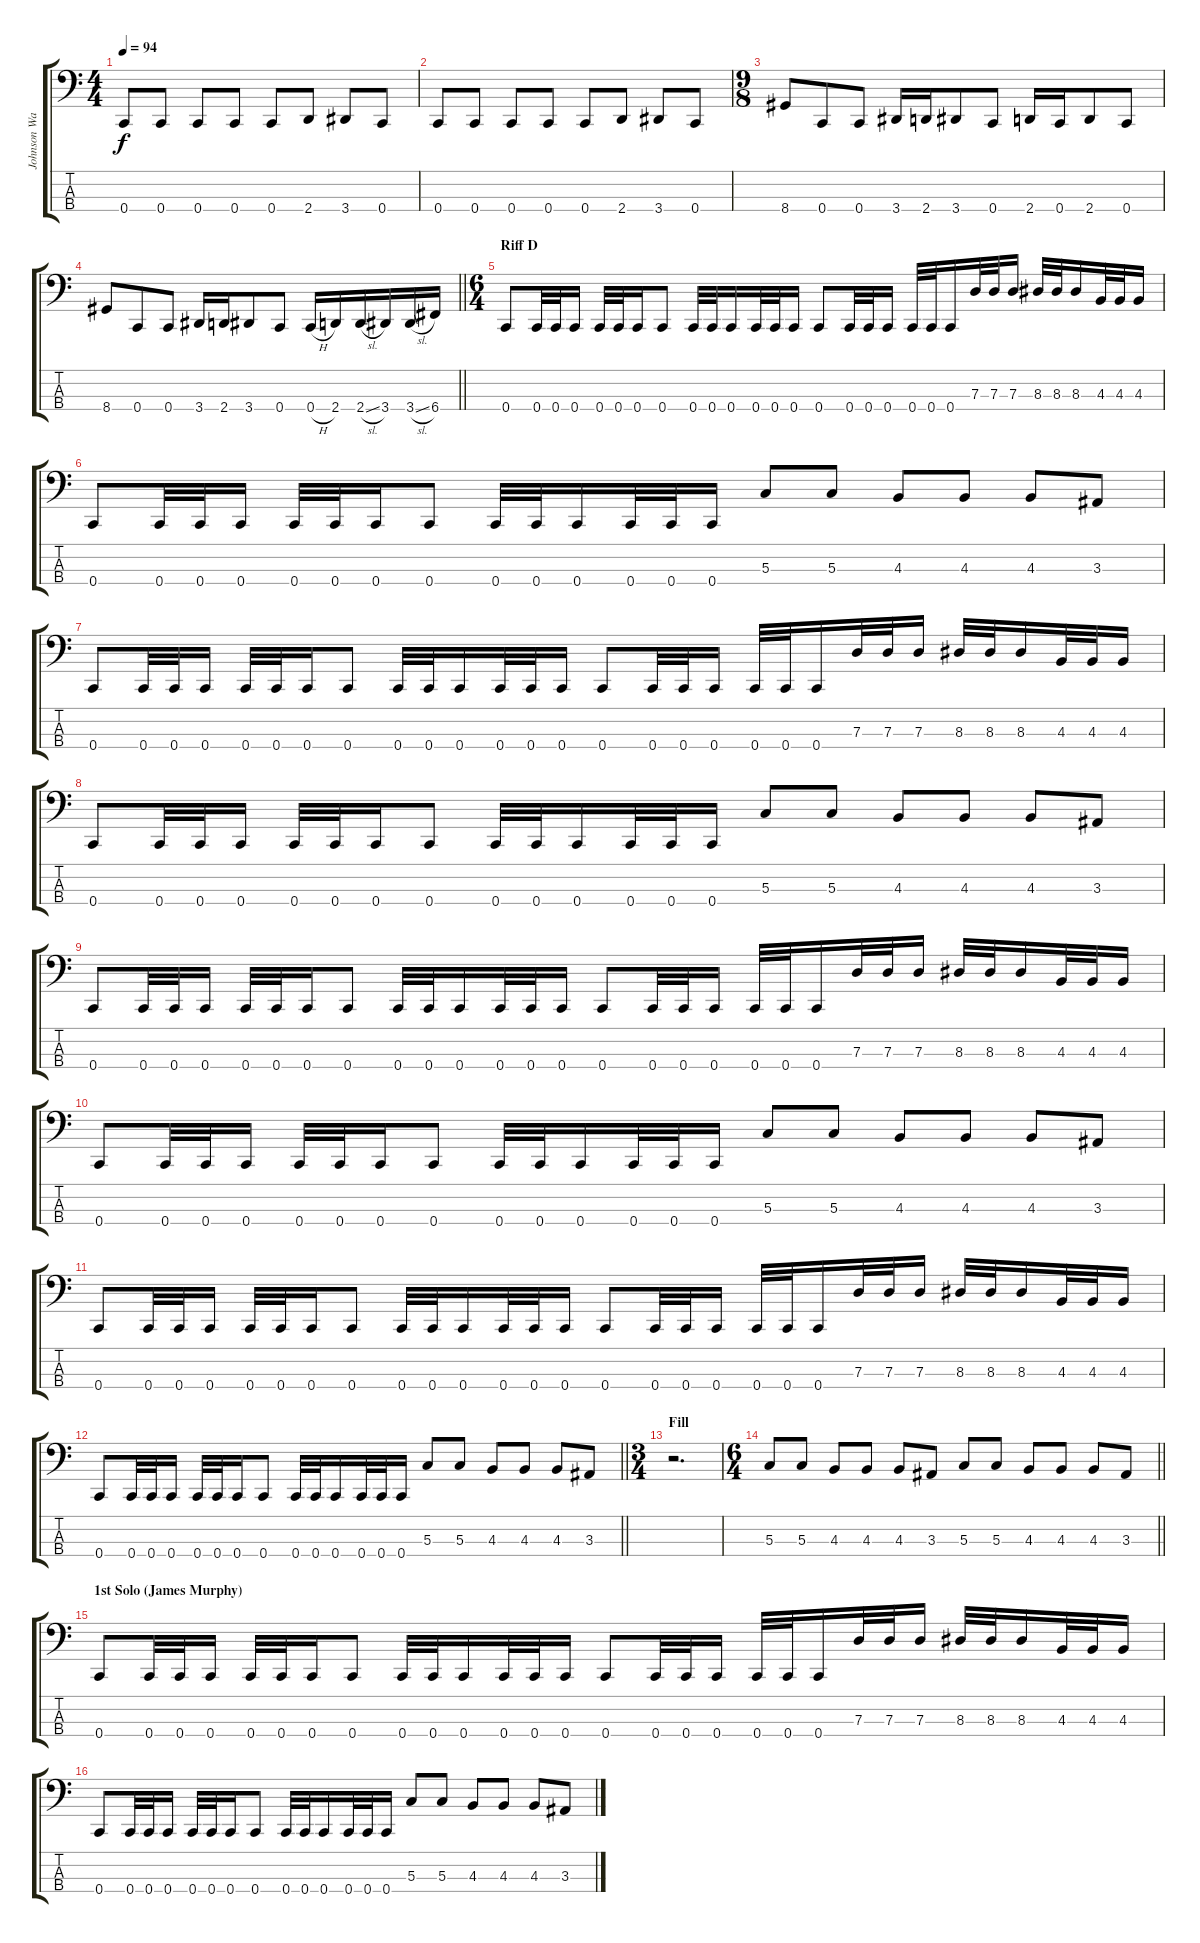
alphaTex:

\track ("Johnson Wang" "Johnson Wa") {instrument electricbassfinger}
\staff {score tabs}
\tuning (F2 C2 G1 C1) {hide}
\ts (4 4)
\tempo 94
\clef f4
\ks c
0.4.8{dy f} 0.4.8 0.4.8 0.4.8 0.4.8 2.4.8 3.4.8 0.4.8 |
0.4.8 0.4.8 0.4.8 0.4.8 0.4.8 2.4.8 3.4.8 0.4.8 |
\ts (9 8)
8.4.8 0.4.8 0.4.8 3.4.16 2.4.16 3.4.8 0.4.8 2.4.16 0.4.16 2.4.8 0.4.8 |
\barLineRight lightlight
8.4.8 0.4.8 0.4.8 3.4.16 2.4.16 3.4.8 0.4.8 0.4{h}.16 2.4.16 2.4{sl}.16 3.4.16 3.4{sl}.16 6.4.16 |
\ts (6 4)
\section ("" "Riff D")
0.4.8 0.4.32 0.4.32 0.4.16 0.4.32 0.4.32 0.4.16 0.4.8 0.4.32 0.4.32 0.4.16 0.4.32 0.4.32 0.4.16 0.4.8 0.4.32 0.4.32 0.4.16 0.4.32 0.4.32 0.4.16 7.3.32 7.3.32 7.3.16 8.3.32 8.3.32 8.3.16 4.3.32 4.3.32 4.3.16 |
0.4.8 0.4.32 0.4.32 0.4.16 0.4.32 0.4.32 0.4.16 0.4.8 0.4.32 0.4.32 0.4.16 0.4.32 0.4.32 0.4.16 5.3.8 5.3.8 4.3.8 4.3.8 4.3.8 3.3.8 |
0.4.8 0.4.32 0.4.32 0.4.16 0.4.32 0.4.32 0.4.16 0.4.8 0.4.32 0.4.32 0.4.16 0.4.32 0.4.32 0.4.16 0.4.8 0.4.32 0.4.32 0.4.16 0.4.32 0.4.32 0.4.16 7.3.32 7.3.32 7.3.16 8.3.32 8.3.32 8.3.16 4.3.32 4.3.32 4.3.16 |
0.4.8 0.4.32 0.4.32 0.4.16 0.4.32 0.4.32 0.4.16 0.4.8 0.4.32 0.4.32 0.4.16 0.4.32 0.4.32 0.4.16 5.3.8 5.3.8 4.3.8 4.3.8 4.3.8 3.3.8 |
0.4.8 0.4.32 0.4.32 0.4.16 0.4.32 0.4.32 0.4.16 0.4.8 0.4.32 0.4.32 0.4.16 0.4.32 0.4.32 0.4.16 0.4.8 0.4.32 0.4.32 0.4.16 0.4.32 0.4.32 0.4.16 7.3.32 7.3.32 7.3.16 8.3.32 8.3.32 8.3.16 4.3.32 4.3.32 4.3.16 |
0.4.8 0.4.32 0.4.32 0.4.16 0.4.32 0.4.32 0.4.16 0.4.8 0.4.32 0.4.32 0.4.16 0.4.32 0.4.32 0.4.16 5.3.8 5.3.8 4.3.8 4.3.8 4.3.8 3.3.8 |
0.4.8 0.4.32 0.4.32 0.4.16 0.4.32 0.4.32 0.4.16 0.4.8 0.4.32 0.4.32 0.4.16 0.4.32 0.4.32 0.4.16 0.4.8 0.4.32 0.4.32 0.4.16 0.4.32 0.4.32 0.4.16 7.3.32 7.3.32 7.3.16 8.3.32 8.3.32 8.3.16 4.3.32 4.3.32 4.3.16 |
\barLineRight lightlight
0.4.8 0.4.32 0.4.32 0.4.16 0.4.32 0.4.32 0.4.16 0.4.8 0.4.32 0.4.32 0.4.16 0.4.32 0.4.32 0.4.16 5.3.8 5.3.8 4.3.8 4.3.8 4.3.8 3.3.8 |
\ts (3 4)
\section ("" "Fill")
r.2{d} |
\ts (6 4)
\barLineRight lightlight
5.3.8 5.3.8 4.3.8 4.3.8 4.3.8 3.3.8 5.3.8 5.3.8 4.3.8 4.3.8 4.3.8 3.3.8 |
\section ("" "1st Solo (James Murphy)")
0.4.8 0.4.32 0.4.32 0.4.16 0.4.32 0.4.32 0.4.16 0.4.8 0.4.32 0.4.32 0.4.16 0.4.32 0.4.32 0.4.16 0.4.8 0.4.32 0.4.32 0.4.16 0.4.32 0.4.32 0.4.16 7.3.32 7.3.32 7.3.16 8.3.32 8.3.32 8.3.16 4.3.32 4.3.32 4.3.16 |
0.4.8 0.4.32 0.4.32 0.4.16 0.4.32 0.4.32 0.4.16 0.4.8 0.4.32 0.4.32 0.4.16 0.4.32 0.4.32 0.4.16 5.3.8 5.3.8 4.3.8 4.3.8 4.3.8 3.3.8
